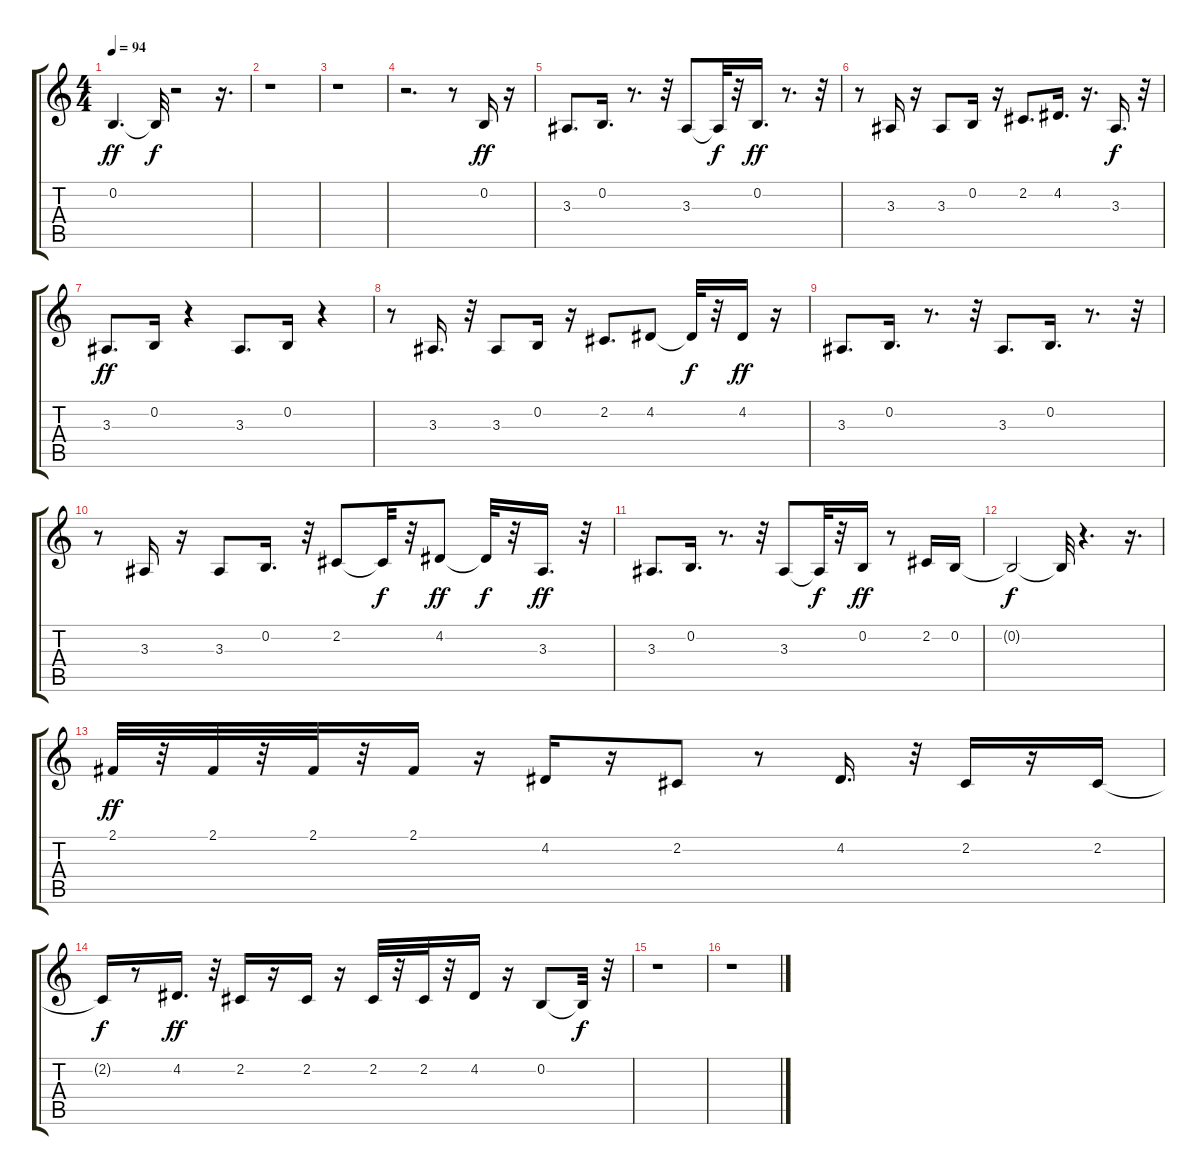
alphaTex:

\track "" {instrument tenorsax}
\staff {score tabs}
\tuning (E4 B3 G3 D3 A2 E2) {hide}
\ts (4 4)
\tempo 94
\clef g2
\ks c
0.2.4{d dy ff} 0.2{t}.32{dy f} r.2 r.16{d} |
r.1 |
r.1 |
r.2{d} r.8 0.2.16{dy ff} r.16 |
3.3.8{d} 0.2.16{d} r.8{d} r.32 3.3.8 3.3{t}.32{dy f} r.32 0.2.16{d dy ff} r.8{d} r.32 |
r.8 3.3.16 r.16 3.3.8 0.2.16 r.16 2.2.8{d} 4.2.16{d} r.16{d} 3.3.16{d dy f} r.32 |
3.3.8{d dy ff} 0.2.16 r.4 3.3.8{d} 0.2.16 r.4 |
r.8 3.3.16{d} r.32 3.3.8 0.2.16 r.16 2.2.8{d} 4.2.8 4.2{t}.32{dy f} r.32 4.2.16{dy ff} r.16 |
3.3.8{d} 0.2.16{d} r.8{d} r.32 3.3.8{d} 0.2.16{d} r.8{d} r.32 |
r.8 3.3.16 r.16 3.3.8 0.2.16{d} r.32 2.2.8 2.2{t}.32{dy f} r.32 4.2.8{dy ff} 4.2{t}.32{dy f} r.32 3.3.16{d dy ff} r.32 |
3.3.8{d} 0.2.16{d} r.8{d} r.32 3.3.8 3.3{t}.32{dy f} r.32 0.2.16{dy ff} r.8 2.2.16 0.2.16 |
0.2{t}.2{dy f} 0.2{t}.32 r.4{d} r.16{d} |
2.1.32{dy ff} r.32 2.1.32 r.32 2.1.32 r.32 2.1.16 r.16 4.2.16 r.16 2.2.8 r.8 4.2.16{d} r.32 2.2.16 r.16 2.2.16 |
2.2{t}.16{dy f} r.8 4.2.16{d dy ff} r.32 2.2.16 r.16 2.2.16 r.16 2.2.32 r.32 2.2.32 r.32 4.2.16 r.16 0.2.8 0.2{t}.32{dy f} r.32 |
r.1 |
r.1
